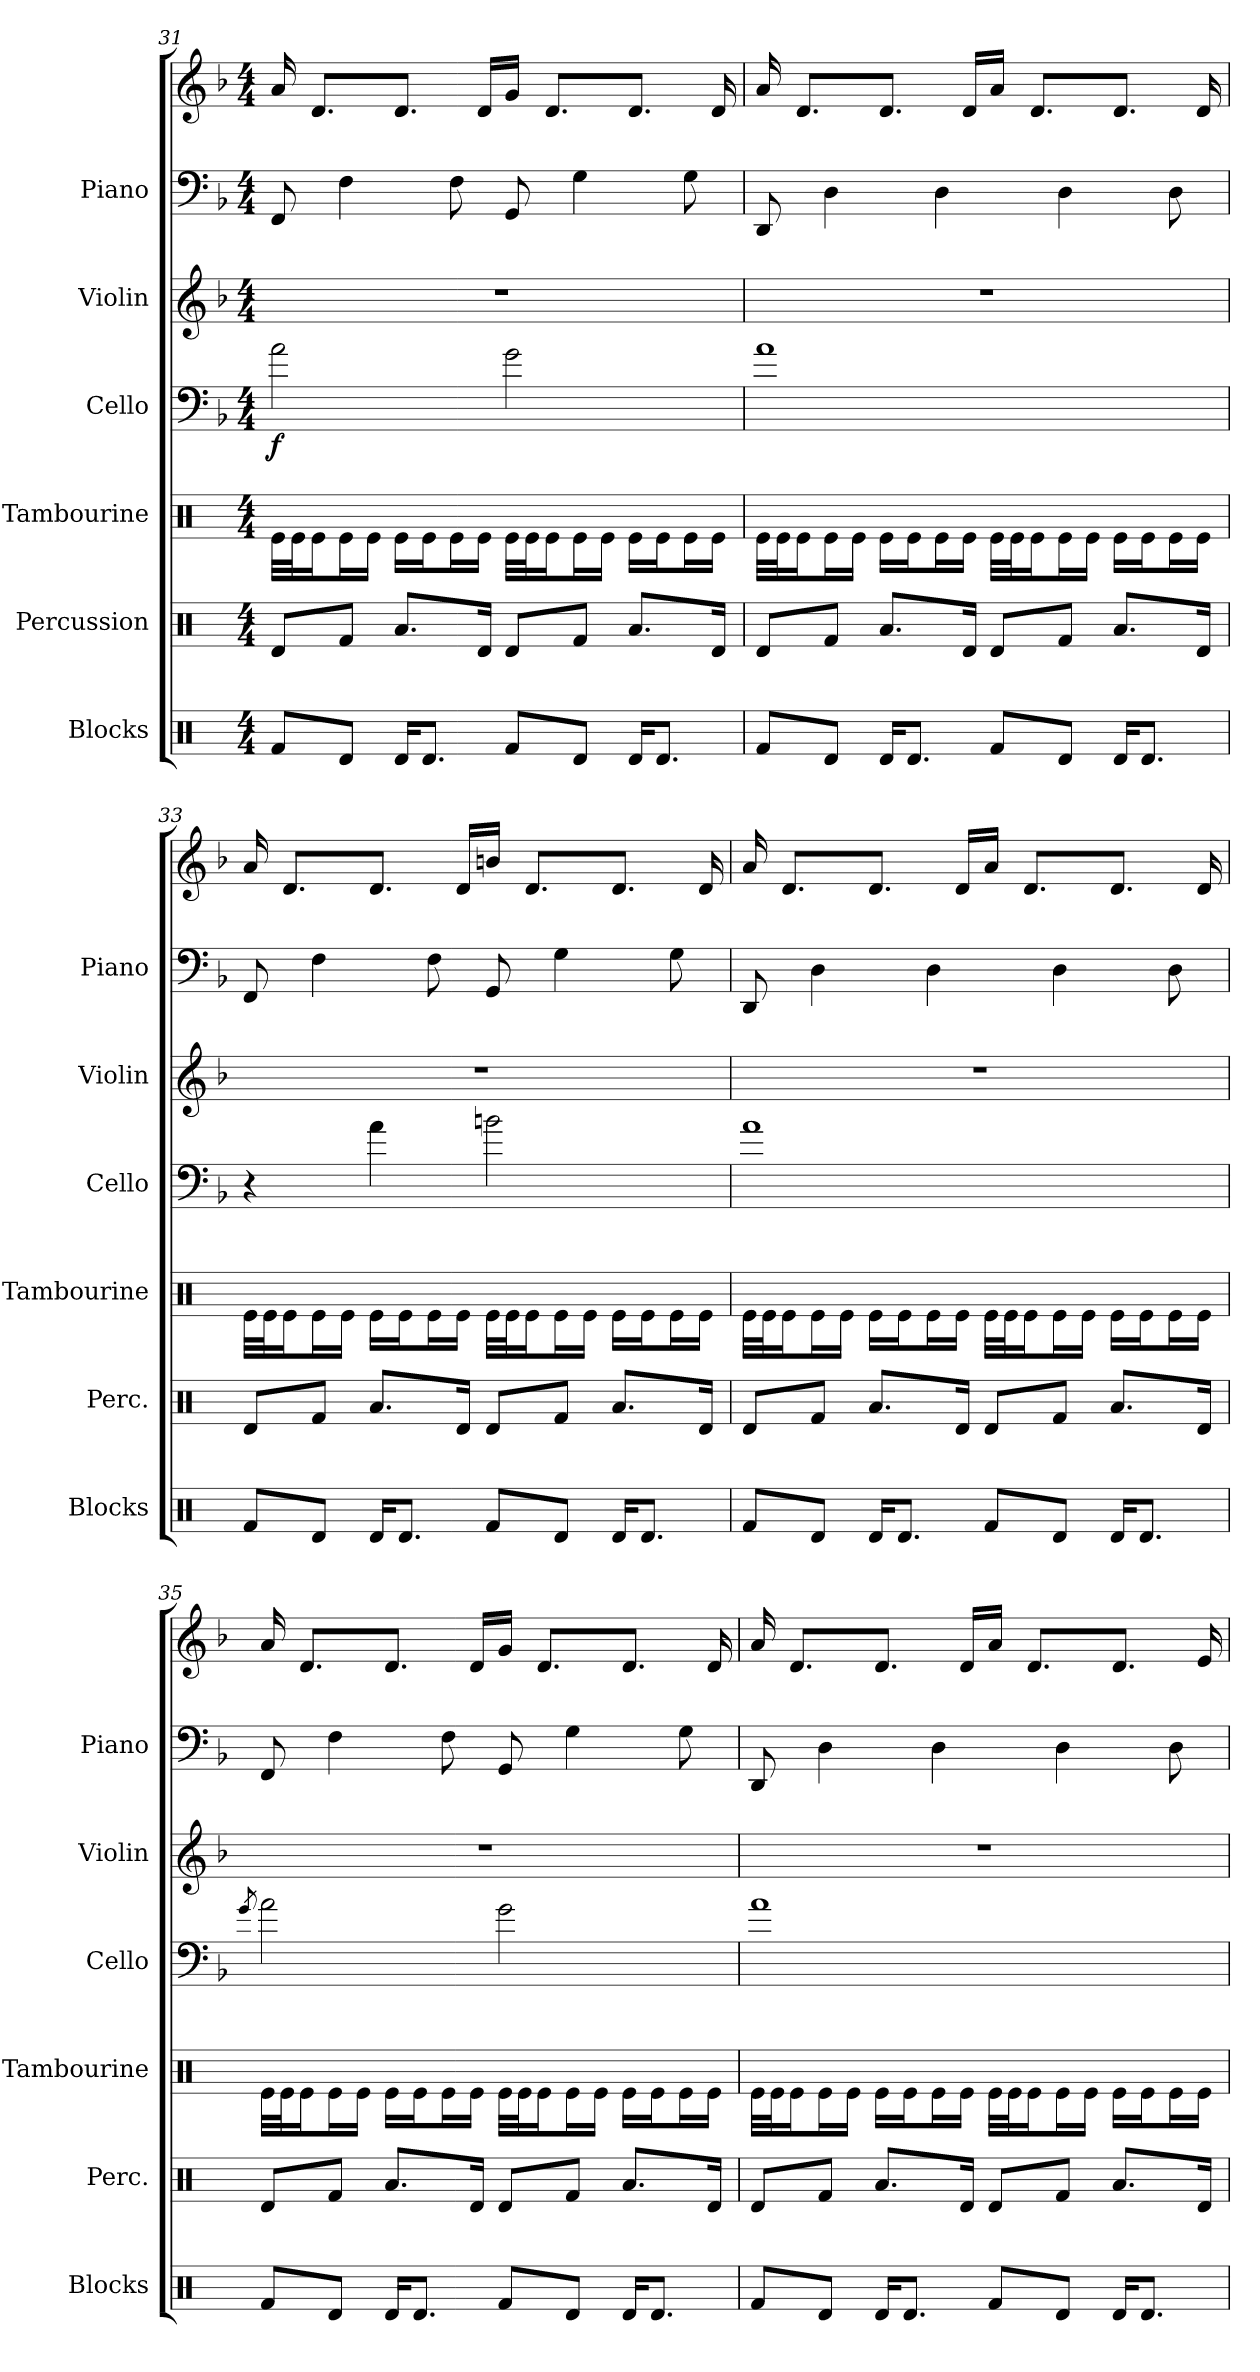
**kern	**kern	**kern	**kern	**dynam	**kern	**kern	**kern
*part6	*part5	*part4	*part3	*part3	*part2	*part1	*part1
*staff7	*staff6	*staff5	*staff4	*staff4	*staff3	*staff2	*staff1
*I"Blocks	*I"Percussion	*I"Tambourine	*I"Cello	*	*I"Violin	*I"Piano	*
*I'Blocks	*I'Perc.	*I'Tambourine	*I'Cello	*	*I'Violin	*I'Piano	*
*clefX	*clefX	*clefX	*clefF4	*	*clefG2	*clefF4	*clefG2
*	*	*	*ITrd7c12	*	*	*	*
*k[]	*k[]	*k[]	*k[b-]	*	*k[b-]	*k[b-]	*k[b-]
*M4/4	*M4/4	*M4/4	*M4/4	*	*M4/4	*M4/4	*M4/4
=31	=31	=31	=31	=31	=31	=31	=31
!	!	!	!	!LO:DY:b	!	!	!
8Rf/L	8Rd/L	32Re\LLL	2A\	f	1r	8FF/	16a/
.	.	32Re\J	.	.	.	.	.
.	.	16Re\J	.	.	.	.	8.d/L
8Rd/J	8Rf/J	16Re\L	.	.	.	4F\	.
.	.	16Re\JJ	.	.	.	.	.
16Rd/KL	8.Ra/L	16Re\LL	.	.	.	.	8.d/J
8.Rd/J	.	16Re\J	.	.	.	.	.
.	.	16Re\L	.	.	.	8F\	.
.	16Rd\Jk	16Re\JJ	.	.	.	.	16d/LL
8Rf/L	8Rd/L	32Re\LLL	2G\	.	.	8GG/	16g/JJ
.	.	32Re\J	.	.	.	.	.
.	.	16Re\J	.	.	.	.	8.d/L
8Rd/J	8Rf/J	16Re\L	.	.	.	4G\	.
.	.	16Re\JJ	.	.	.	.	.
16Rd/KL	8.Ra/L	16Re\LL	.	.	.	.	8.d/J
8.Rd/J	.	16Re\J	.	.	.	.	.
.	.	16Re\L	.	.	.	8G\	.
.	16Rd\Jk	16Re\JJ	.	.	.	.	16d/
=32	=32	=32	=32	=32	=32	=32	=32
8Rf/L	8Rd/L	32Re\LLL	1A	.	1r	8DD/	16a/
.	.	32Re\J	.	.	.	.	.
.	.	16Re\J	.	.	.	.	8.d/L
8Rd/J	8Rf/J	16Re\L	.	.	.	4D\	.
.	.	16Re\JJ	.	.	.	.	.
16Rd/KL	8.Ra/L	16Re\LL	.	.	.	.	8.d/J
8.Rd/J	.	16Re\J	.	.	.	.	.
.	.	16Re\L	.	.	.	4D\	.
.	16Rd\Jk	16Re\JJ	.	.	.	.	16d/LL
8Rf/L	8Rd/L	32Re\LLL	.	.	.	.	16a/JJ
.	.	32Re\J	.	.	.	.	.
.	.	16Re\J	.	.	.	.	8.d/L
8Rd/J	8Rf/J	16Re\L	.	.	.	4D\	.
.	.	16Re\JJ	.	.	.	.	.
16Rd/KL	8.Ra/L	16Re\LL	.	.	.	.	8.d/J
8.Rd/J	.	16Re\J	.	.	.	.	.
.	.	16Re\L	.	.	.	8D\	.
.	16Rd\Jk	16Re\JJ	.	.	.	.	16d/
!!LO:LB:g=z
=33	=33	=33	=33	=33	=33	=33	=33
8Rf/L	8Rd/L	32Re\LLL	4r	.	1r	8FF/	16a/
.	.	32Re\J	.	.	.	.	.
.	.	16Re\J	.	.	.	.	8.d/L
8Rd/J	8Rf/J	16Re\L	.	.	.	4F\	.
.	.	16Re\JJ	.	.	.	.	.
16Rd/KL	8.Ra/L	16Re\LL	4A\	.	.	.	8.d/J
8.Rd/J	.	16Re\J	.	.	.	.	.
.	.	16Re\L	.	.	.	8F\	.
.	16Rd\Jk	16Re\JJ	.	.	.	.	16d/LL
8Rf/L	8Rd/L	32Re\LLL	2Bn\	.	.	8GG/	16bn/JJ
.	.	32Re\J	.	.	.	.	.
.	.	16Re\J	.	.	.	.	8.d/L
8Rd/J	8Rf/J	16Re\L	.	.	.	4G\	.
.	.	16Re\JJ	.	.	.	.	.
16Rd/KL	8.Ra/L	16Re\LL	.	.	.	.	8.d/J
8.Rd/J	.	16Re\J	.	.	.	.	.
.	.	16Re\L	.	.	.	8G\	.
.	16Rd\Jk	16Re\JJ	.	.	.	.	16d/
=34	=34	=34	=34	=34	=34	=34	=34
8Rf/L	8Rd/L	32Re\LLL	1A	.	1r	8DD/	16a/
.	.	32Re\J	.	.	.	.	.
.	.	16Re\J	.	.	.	.	8.d/L
8Rd/J	8Rf/J	16Re\L	.	.	.	4D\	.
.	.	16Re\JJ	.	.	.	.	.
16Rd/KL	8.Ra/L	16Re\LL	.	.	.	.	8.d/J
8.Rd/J	.	16Re\J	.	.	.	.	.
.	.	16Re\L	.	.	.	4D\	.
.	16Rd\Jk	16Re\JJ	.	.	.	.	16d/LL
8Rf/L	8Rd/L	32Re\LLL	.	.	.	.	16a/JJ
.	.	32Re\J	.	.	.	.	.
.	.	16Re\J	.	.	.	.	8.d/L
8Rd/J	8Rf/J	16Re\L	.	.	.	4D\	.
.	.	16Re\JJ	.	.	.	.	.
16Rd/KL	8.Ra/L	16Re\LL	.	.	.	.	8.d/J
8.Rd/J	.	16Re\J	.	.	.	.	.
.	.	16Re\L	.	.	.	8D\	.
.	16Rd\Jk	16Re\JJ	.	.	.	.	16d/
=35	=35	=35	=35	=35	=35	=35	=35
.	.	.	8qG/	.	.	.	.
8Rf/L	8Rd/L	32Re\LLL	2A\	.	1r	8FF/	16a/
.	.	32Re\J	.	.	.	.	.
.	.	16Re\J	.	.	.	.	8.d/L
8Rd/J	8Rf/J	16Re\L	.	.	.	4F\	.
.	.	16Re\JJ	.	.	.	.	.
16Rd/KL	8.Ra/L	16Re\LL	.	.	.	.	8.d/J
8.Rd/J	.	16Re\J	.	.	.	.	.
.	.	16Re\L	.	.	.	8F\	.
.	16Rd\Jk	16Re\JJ	.	.	.	.	16d/LL
8Rf/L	8Rd/L	32Re\LLL	2G\	.	.	8GG/	16g/JJ
.	.	32Re\J	.	.	.	.	.
.	.	16Re\J	.	.	.	.	8.d/L
8Rd/J	8Rf/J	16Re\L	.	.	.	4G\	.
.	.	16Re\JJ	.	.	.	.	.
16Rd/KL	8.Ra/L	16Re\LL	.	.	.	.	8.d/J
8.Rd/J	.	16Re\J	.	.	.	.	.
.	.	16Re\L	.	.	.	8G\	.
.	16Rd\Jk	16Re\JJ	.	.	.	.	16d/
!!LO:PB:g=z
=36	=36	=36	=36	=36	=36	=36	=36
8Rf/L	8Rd/L	32Re\LLL	1A	.	1r	8DD/	16a/
.	.	32Re\J	.	.	.	.	.
.	.	16Re\J	.	.	.	.	8.d/L
8Rd/J	8Rf/J	16Re\L	.	.	.	4D\	.
.	.	16Re\JJ	.	.	.	.	.
16Rd/KL	8.Ra/L	16Re\LL	.	.	.	.	8.d/J
8.Rd/J	.	16Re\J	.	.	.	.	.
.	.	16Re\L	.	.	.	4D\	.
.	16Rd\Jk	16Re\JJ	.	.	.	.	16d/LL
8Rf/L	8Rd/L	32Re\LLL	.	.	.	.	16a/JJ
.	.	32Re\J	.	.	.	.	.
.	.	16Re\J	.	.	.	.	8.d/L
8Rd/J	8Rf/J	16Re\L	.	.	.	4D\	.
.	.	16Re\JJ	.	.	.	.	.
16Rd/KL	8.Ra/L	16Re\LL	.	.	.	.	8.d/J
8.Rd/J	.	16Re\J	.	.	.	.	.
.	.	16Re\L	.	.	.	8D\	.
.	16Rd\Jk	16Re\JJ	.	.	.	.	16e/
=	=	=	=	=	=	=	=
*-	*-	*-	*-	*-	*-	*-	*-
